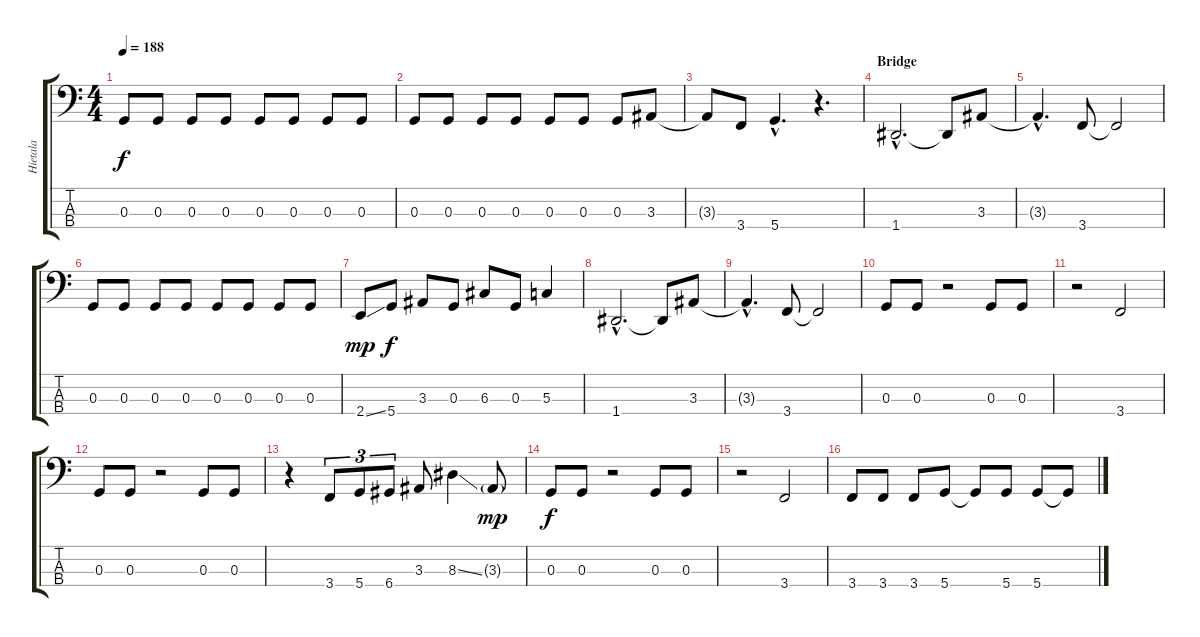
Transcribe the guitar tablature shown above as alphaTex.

\track ("Hietala" "Hietala") {instrument electricbassfinger}
\staff {score tabs}
\tuning (F2 C2 G1 D1) {hide}
\ts (4 4)
\tempo 188
\clef f4
\ks c
0.3.8{dy f} 0.3.8 0.3.8 0.3.8 0.3.8 0.3.8 0.3.8 0.3.8 |
0.3.8 0.3.8 0.3.8 0.3.8 0.3.8 0.3.8 0.3.8 3.3.8 |
3.3{t}.8 3.4.8 5.4{hac}.4{d} r.4{d} |
\section ("" "Bridge")
1.4{hac}.2{d} 1.4{t}.8 3.3.8 |
3.3{hac t}.4{d} 3.4.8 3.4{t}.2 |
0.3.8 0.3.8 0.3.8 0.3.8 0.3.8 0.3.8 0.3.8 0.3.8 |
2.4{ss}.8{dy mp} 5.4.8{dy f} 3.3.8 0.3.8 6.3.8 0.3.8 5.3.4 |
1.4{hac}.2{d} 1.4{t}.8 3.3.8 |
3.3{hac t}.4{d} 3.4.8 3.4{t}.2 |
0.3.8 0.3.8 r.2 0.3.8 0.3.8 |
r.2 3.4.2 |
0.3.8 0.3.8 r.2 0.3.8 0.3.8 |
r.4 3.4.8{tu (3 2)} 5.4.8{tu (3 2)} 6.4.8{tu (3 2)} 3.3.8 8.3{ss}.4 3.3{g}.8{dy mp} |
0.3.8{dy f} 0.3.8 r.2 0.3.8 0.3.8 |
r.2 3.4.2 |
3.4.8 3.4.8 3.4.8 5.4.8 5.4{t}.8 5.4.8 5.4.8 5.4{t}.8
